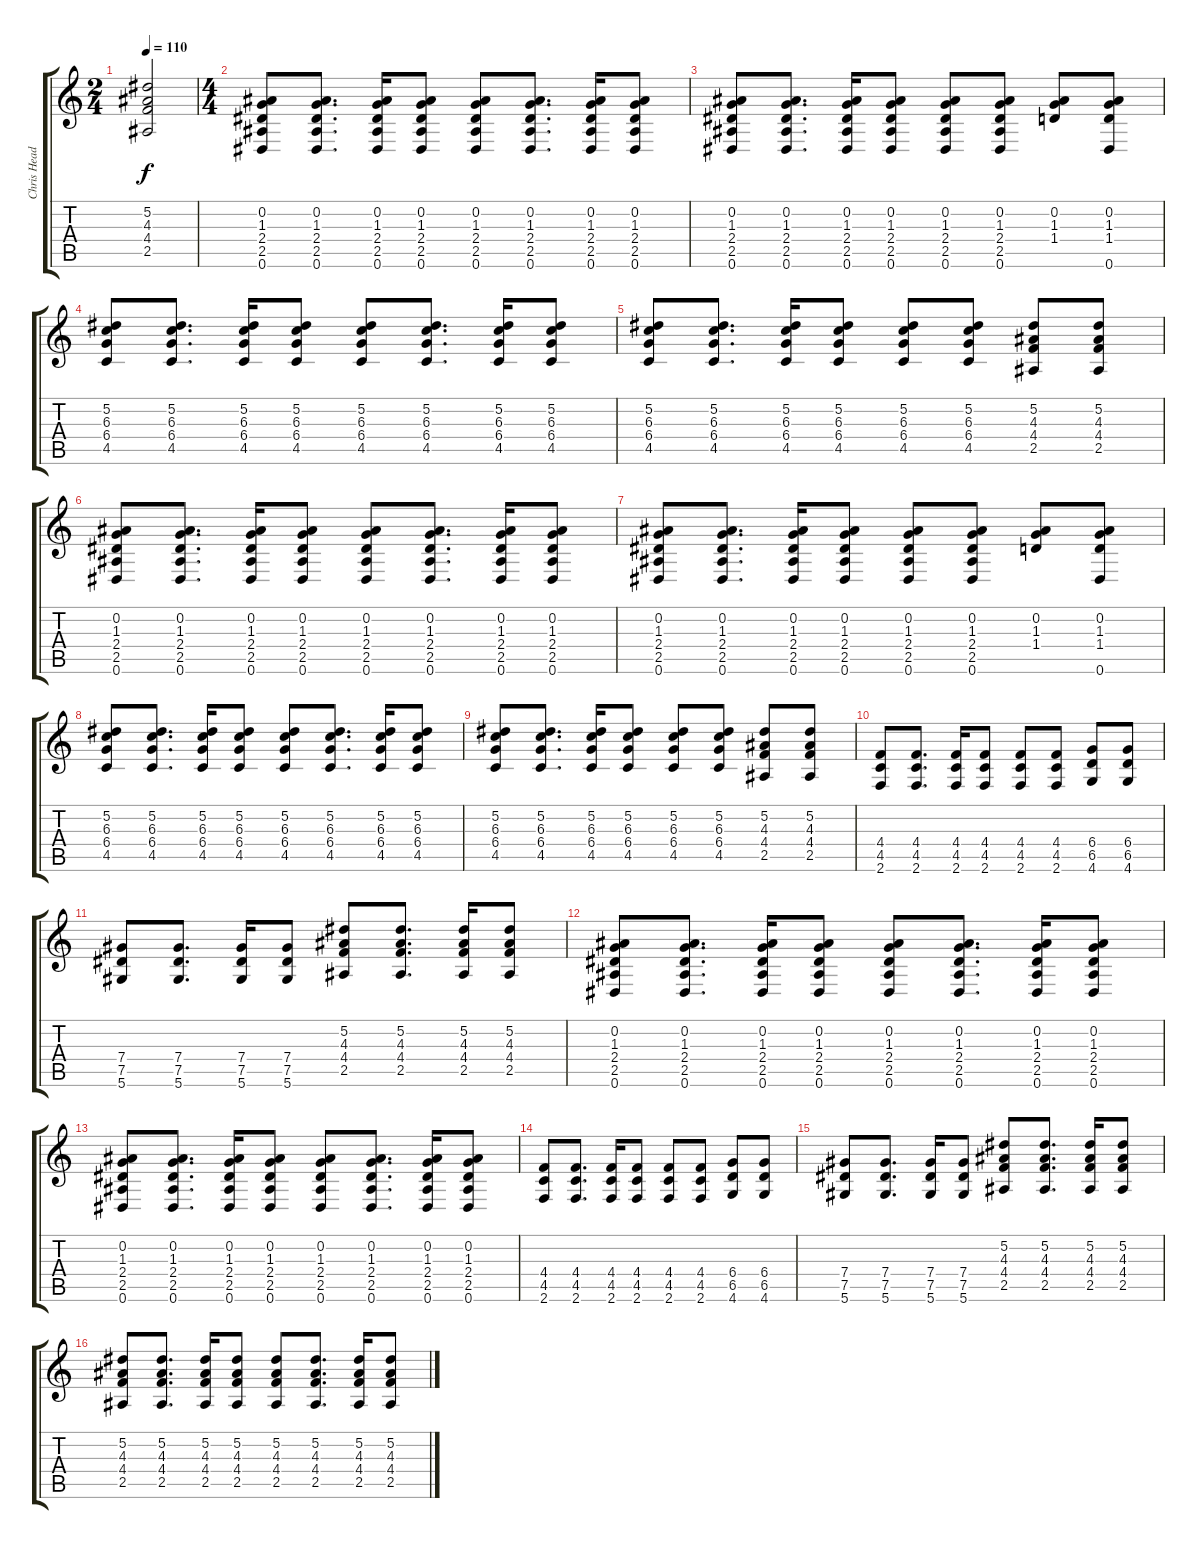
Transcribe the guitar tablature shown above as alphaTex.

\track ("Chris Head Guitar" "Chris Head") {instrument acousticguitarsteel}
\staff {score tabs}
\tuning (Eb4 Bb3 Gb3 Db3 Ab2 Eb2) {hide}
\ts (2 4)
\tempo 110
\clef g2
\ks c
(5.2 4.3 4.4 2.5).2{dy f} |
\ts (4 4)
(0.2 1.3 2.4 2.5 0.6).8 (0.2 1.3 2.4 2.5 0.6).8{d} (0.2 1.3 2.4 2.5 0.6).16 (0.2 1.3 2.4 2.5 0.6).8 (0.2 1.3 2.4 2.5 0.6).8 (0.2 1.3 2.4 2.5 0.6).8{d} (0.2 1.3 2.4 2.5 0.6).16 (0.2 1.3 2.4 2.5 0.6).8 |
(0.2 1.3 2.4 2.5 0.6).8 (0.2 1.3 2.4 2.5 0.6).8{d} (0.2 1.3 2.4 2.5 0.6).16 (0.2 1.3 2.4 2.5 0.6).8 (0.2 1.3 2.4 2.5 0.6).8 (0.2 1.3 2.4 2.5 0.6).8 (0.2 1.3 1.4).8 (0.2 1.3 1.4 0.6).8 |
(5.2 6.3 6.4 4.5).8 (5.2 6.3 6.4 4.5).8{d} (5.2 6.3 6.4 4.5).16 (5.2 6.3 6.4 4.5).8 (5.2 6.3 6.4 4.5).8 (5.2 6.3 6.4 4.5).8{d} (5.2 6.3 6.4 4.5).16 (5.2 6.3 6.4 4.5).8 |
(5.2 6.3 6.4 4.5).8 (5.2 6.3 6.4 4.5).8{d} (5.2 6.3 6.4 4.5).16 (5.2 6.3 6.4 4.5).8 (5.2 6.3 6.4 4.5).8 (5.2 6.3 6.4 4.5).8 (5.2 4.3 4.4 2.5).8 (5.2 4.3 4.4 2.5).8 |
(0.2 1.3 2.4 2.5 0.6).8 (0.2 1.3 2.4 2.5 0.6).8{d} (0.2 1.3 2.4 2.5 0.6).16 (0.2 1.3 2.4 2.5 0.6).8 (0.2 1.3 2.4 2.5 0.6).8 (0.2 1.3 2.4 2.5 0.6).8{d} (0.2 1.3 2.4 2.5 0.6).16 (0.2 1.3 2.4 2.5 0.6).8 |
(0.2 1.3 2.4 2.5 0.6).8 (0.2 1.3 2.4 2.5 0.6).8{d} (0.2 1.3 2.4 2.5 0.6).16 (0.2 1.3 2.4 2.5 0.6).8 (0.2 1.3 2.4 2.5 0.6).8 (0.2 1.3 2.4 2.5 0.6).8 (0.2 1.3 1.4).8 (0.2 1.3 1.4 0.6).8 |
(5.2 6.3 6.4 4.5).8 (5.2 6.3 6.4 4.5).8{d} (5.2 6.3 6.4 4.5).16 (5.2 6.3 6.4 4.5).8 (5.2 6.3 6.4 4.5).8 (5.2 6.3 6.4 4.5).8{d} (5.2 6.3 6.4 4.5).16 (5.2 6.3 6.4 4.5).8 |
(5.2 6.3 6.4 4.5).8 (5.2 6.3 6.4 4.5).8{d} (5.2 6.3 6.4 4.5).16 (5.2 6.3 6.4 4.5).8 (5.2 6.3 6.4 4.5).8 (5.2 6.3 6.4 4.5).8 (5.2 4.3 4.4 2.5).8 (5.2 4.3 4.4 2.5).8 |
(4.4 4.5 2.6).8 (4.4 4.5 2.6).8{d} (4.4 4.5 2.6).16 (4.4 4.5 2.6).8 (4.4 4.5 2.6).8 (4.4 4.5 2.6).8 (6.4 6.5 4.6).8 (6.4 6.5 4.6).8 |
(7.4 7.5 5.6).8 (7.4 7.5 5.6).8{d} (7.4 7.5 5.6).16 (7.4 7.5 5.6).8 (5.2 4.3 4.4 2.5).8 (5.2 4.3 4.4 2.5).8{d} (5.2 4.3 4.4 2.5).16 (5.2 4.3 4.4 2.5).8 |
(0.2 1.3 2.4 2.5 0.6).8 (0.2 1.3 2.4 2.5 0.6).8{d} (0.2 1.3 2.4 2.5 0.6).16 (0.2 1.3 2.4 2.5 0.6).8 (0.2 1.3 2.4 2.5 0.6).8 (0.2 1.3 2.4 2.5 0.6).8{d} (0.2 1.3 2.4 2.5 0.6).16 (0.2 1.3 2.4 2.5 0.6).8 |
(0.2 1.3 2.4 2.5 0.6).8 (0.2 1.3 2.4 2.5 0.6).8{d} (0.2 1.3 2.4 2.5 0.6).16 (0.2 1.3 2.4 2.5 0.6).8 (0.2 1.3 2.4 2.5 0.6).8 (0.2 1.3 2.4 2.5 0.6).8{d} (0.2 1.3 2.4 2.5 0.6).16 (0.2 1.3 2.4 2.5 0.6).8 |
(4.4 4.5 2.6).8{volume 8} (4.4 4.5 2.6).8{d} (4.4 4.5 2.6).16 (4.4 4.5 2.6).8 (4.4 4.5 2.6).8 (4.4 4.5 2.6).8 (6.4 6.5 4.6).8 (6.4 6.5 4.6).8 |
(7.4 7.5 5.6).8 (7.4 7.5 5.6).8{d} (7.4 7.5 5.6).16 (7.4 7.5 5.6).8 (5.2 4.3 4.4 2.5).8 (5.2 4.3 4.4 2.5).8{d} (5.2 4.3 4.4 2.5).16 (5.2 4.3 4.4 2.5).8 |
(5.2 4.3 4.4 2.5).8 (5.2 4.3 4.4 2.5).8{d} (5.2 4.3 4.4 2.5).16 (5.2 4.3 4.4 2.5).8 (5.2 4.3 4.4 2.5).8 (5.2 4.3 4.4 2.5).8{d} (5.2 4.3 4.4 2.5).16 (5.2 4.3 4.4 2.5).8
